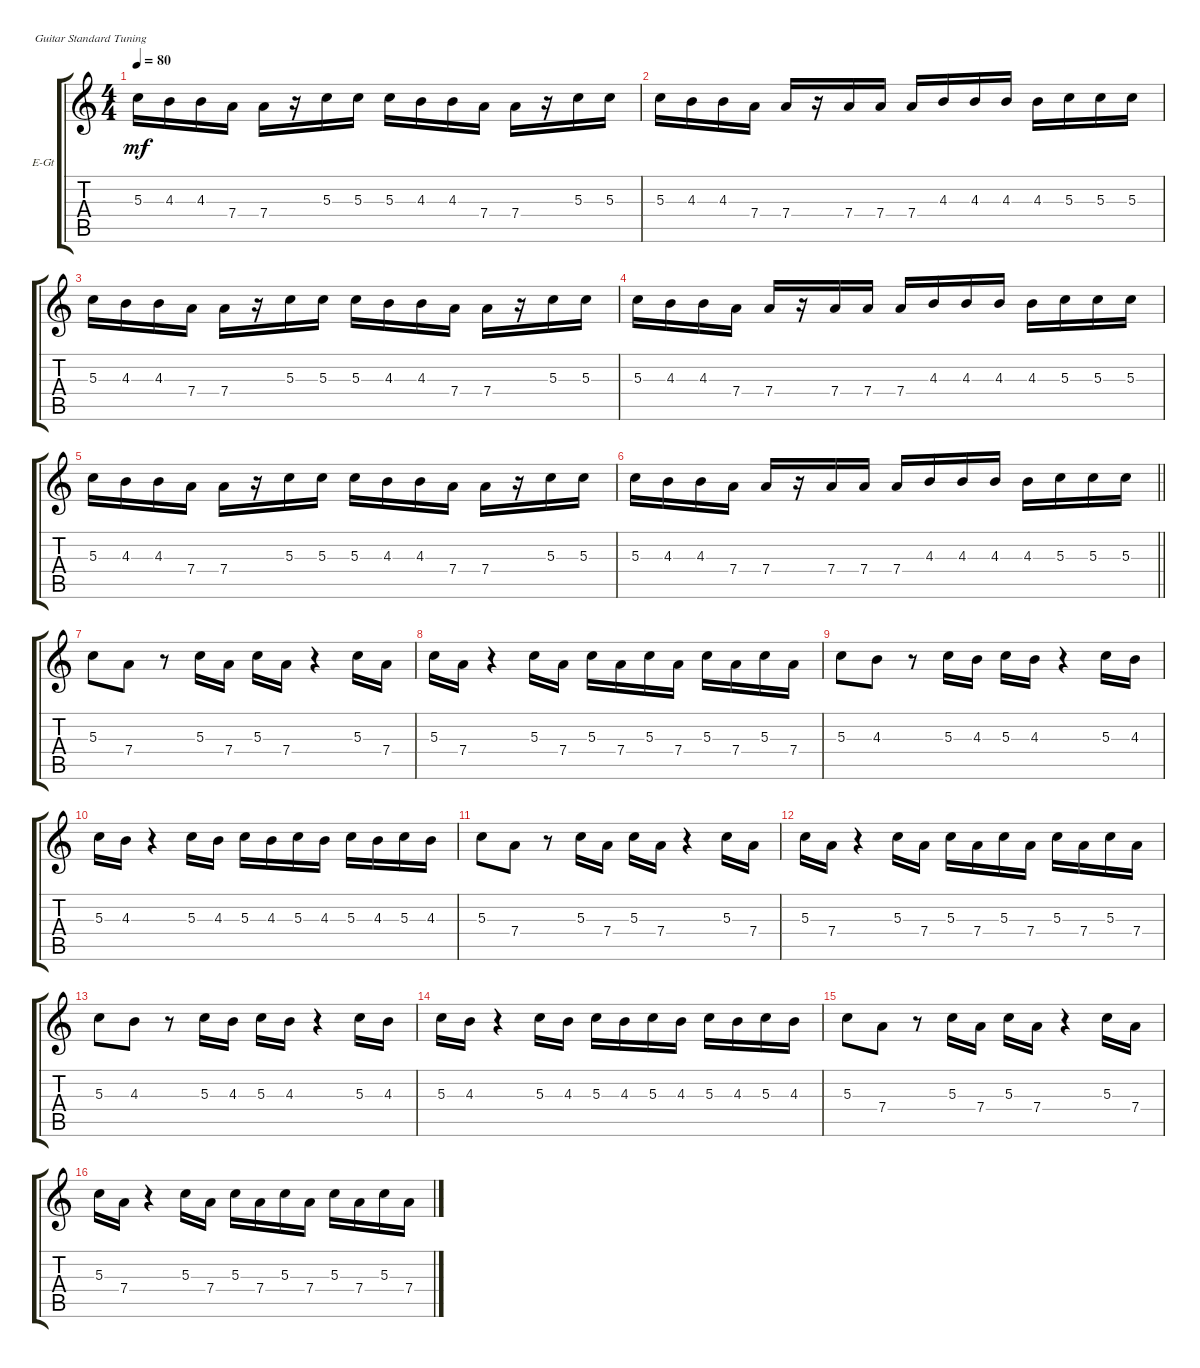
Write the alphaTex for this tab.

\defaultSystemsLayout 4
\bracketExtendMode groupsimilarinstruments
\firstSystemTrackNameOrientation horizontal
\otherSystemsTrackNameOrientation horizontal
\track ("Electric Guitar" "E-Gt") {instrument electricguitarclean}
\staff {score tabs}
\tuning (E4 B3 G3 D3 A2 E2)
\ts (4 4)
\tempo 80
\clef g2
\scale
0.333333
\ks c
5.3.16{dy mf} 4.3.16 4.3.16 7.4.16 7.4.16 r.16 5.3.16 5.3.16 5.3.16 4.3.16 4.3.16 7.4.16 7.4.16 r.16 5.3.16 5.3.16 |
\scale
0.333333 5.3.16 4.3.16 4.3.16 7.4.16 7.4.16 r.16 7.4.16 7.4.16 7.4.16 4.3.16 4.3.16 4.3.16 4.3.16 5.3.16 5.3.16 5.3.16 |
\scale
0.333333 5.3.16 4.3.16 4.3.16 7.4.16 7.4.16 r.16 5.3.16 5.3.16 5.3.16 4.3.16 4.3.16 7.4.16 7.4.16 r.16 5.3.16 5.3.16 |
\scale
0.333333 5.3.16 4.3.16 4.3.16 7.4.16 7.4.16 r.16 7.4.16 7.4.16 7.4.16 4.3.16 4.3.16 4.3.16 4.3.16 5.3.16 5.3.16 5.3.16 |
\scale
0.333333 5.3.16 4.3.16 4.3.16 7.4.16 7.4.16 r.16 5.3.16 5.3.16 5.3.16 4.3.16 4.3.16 7.4.16 7.4.16 r.16 5.3.16 5.3.16 |
\scale
0.333333
\barLineRight lightlight
5.3.16 4.3.16 4.3.16 7.4.16 7.4.16 r.16 7.4.16 7.4.16 7.4.16 4.3.16 4.3.16 4.3.16 4.3.16 5.3.16 5.3.16 5.3.16 |
\scale
0.333333 5.3.8 7.4.8 r.8 5.3.16 7.4.16 5.3.16 7.4.16 r.4 5.3.16 7.4.16 |
\scale
0.333333 5.3.16 7.4.16 r.4 5.3.16 7.4.16 5.3.16 7.4.16 5.3.16 7.4.16 5.3.16 7.4.16 5.3.16 7.4.16 |
\scale
0.333333 5.3.8 4.3.8 r.8 5.3.16 4.3.16 5.3.16 4.3.16 r.4 5.3.16 4.3.16 |
\scale
0.333333 5.3.16 4.3.16 r.4 5.3.16 4.3.16 5.3.16 4.3.16 5.3.16 4.3.16 5.3.16 4.3.16 5.3.16 4.3.16 |
\scale
0.333333 5.3.8 7.4.8 r.8 5.3.16 7.4.16 5.3.16 7.4.16 r.4 5.3.16 7.4.16 |
\scale
0.333333 5.3.16 7.4.16 r.4 5.3.16 7.4.16 5.3.16 7.4.16 5.3.16 7.4.16 5.3.16 7.4.16 5.3.16 7.4.16 |
\scale
0.333333 5.3.8 4.3.8 r.8 5.3.16 4.3.16 5.3.16 4.3.16 r.4 5.3.16 4.3.16 |
\scale
0.333333 5.3.16 4.3.16 r.4 5.3.16 4.3.16 5.3.16 4.3.16 5.3.16 4.3.16 5.3.16 4.3.16 5.3.16 4.3.16 |
\scale
0.333333 5.3.8 7.4.8 r.8 5.3.16 7.4.16 5.3.16 7.4.16 r.4 5.3.16 7.4.16 |
\scale
0.333333 5.3.16 7.4.16 r.4 5.3.16 7.4.16 5.3.16 7.4.16 5.3.16 7.4.16 5.3.16 7.4.16 5.3.16 7.4.16
